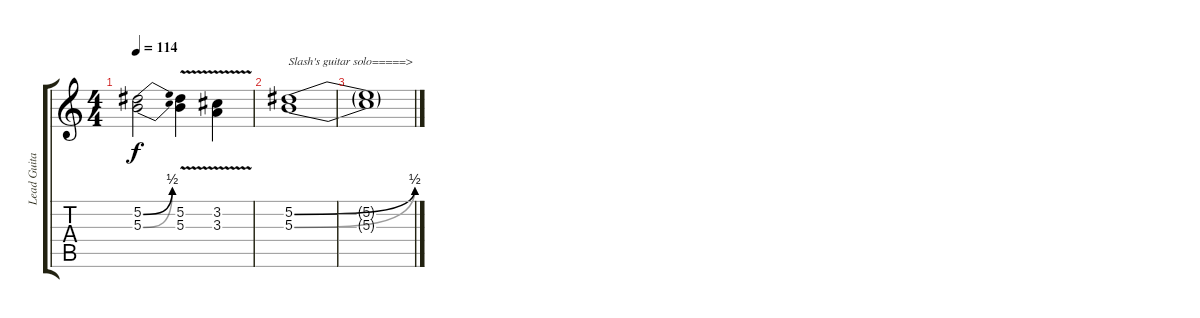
\track ("Lead Guitar - Talk Box [Slash]" "Lead Guita") {instrument distortionguitar}
\staff {score tabs}
\tuning (Eb4 Bb3 Gb3 Db3 Ab2 Eb2) {hide}
\ts (4 4)
\tempo 114
\clef g2
\ks c
(5.2{be (bend 0 0 60 2)} 5.3{be (bend 0 0 60 2)}).2{dy f} (5.2{v} 5.3{v}).4 (3.2{v} 3.3{v}).4 |
(5.2{be (bend 0 0 60 2)} 5.3{be (bend 0 0 60 2)}).1{txt "Slash's guitar solo=====> " volume 0 instrument distortionguitar} |
(5.2{t} 5.3{t}).1
